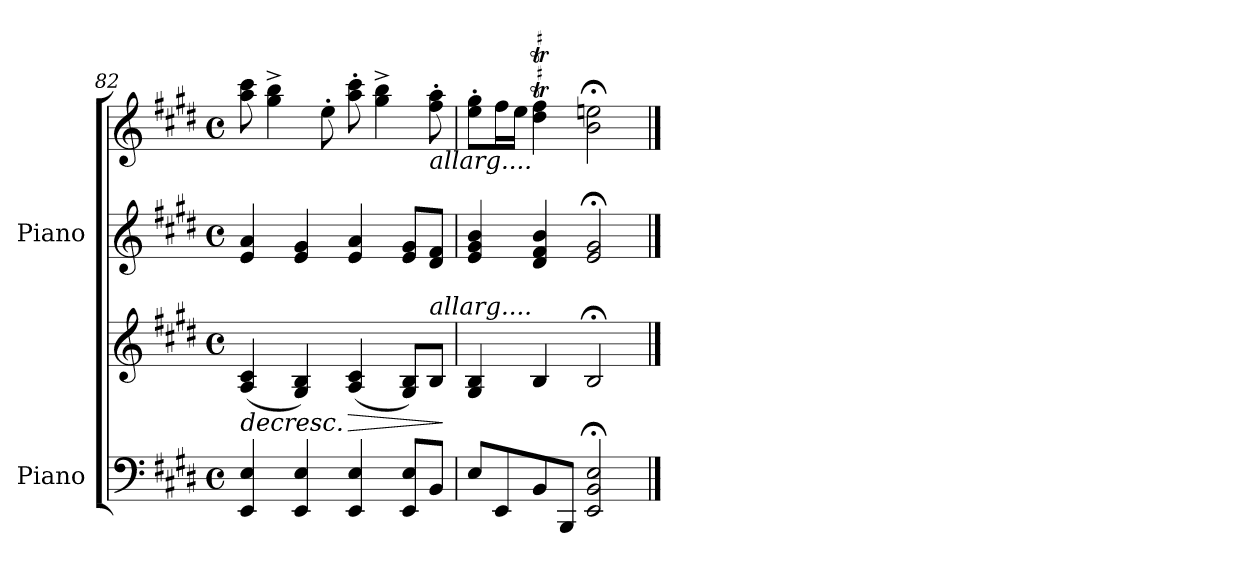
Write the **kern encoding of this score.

**kern	**kern	**dynam	**kern	**kern
*part2	*part2	*part2	*part1	*part1
*staff4	*staff3	*staff3/4	*staff2	*staff1
*I"Piano	*	*	*I"Piano	*
*I'Pno.	*	*	*I'Pno.	*
!!LO:PB:g=z
*clefF4	*clefG2	*	*clefG2	*clefG2
*k[f#c#g#d#]	*k[f#c#g#d#]	*	*k[f#c#g#d#]	*k[f#c#g#d#]
*M4/4	*M4/4	*	*M4/4	*M4/4
*met(c)	*met(c)	*	*met(c)	*met(c)
=82	=82	=82	=82	=82
!	!	!LO:HP:b	!	!
4EE/ 4E/	(<4A/ 4c#/	>	4e/ 4a/	8aa\ 8ccc#\
.	.	.	.	4gg#\^ 4bb\^
4EE/ 4E/	4G#/ 4B/)	.	4e/ 4g#/	.
.	.	.	.	8ee'\
!	!	!LO:HP:b	!	!
4EE/ 4E/	(<4A/ 4c#/	>	4e/ 4a/	8aa\' 8ccc#\'
.	.	.	.	4gg#\^ 4bb\^
8EE/ 8E/L	8G#/ 8B/L)	.	8e/ 8g#/L	.
!	!	!	!	!LO:TX:b:i:t=allarg....
!	!LO:TX:a:i:t=allarg....	!	!	!
8BB/J	8B/J	.	8d#/ 8f#/J	8ff#\' 8aa\'
.	.	] ]	.	.
=83	=83	=83	=83	=83
8E/L	4G#/ 4B/	.	4e/ 4g#/ 4b/	8ee\' 8gg#\'L
8EE/	.	.	.	16ff#\L
.	.	.	.	16ee\JJ
8BB/	4B/	.	4d#/ 4f#/ 4b/	4dd#\T 4ff#\T
8BBB/J	.	.	.	.
2EE/; 2BB/; 2E/;	2B;</	.	2e/; 2g#/;	2b\;< 2ee\;<
==	==	==	==	==
*-	*-	*-	*-	*-
